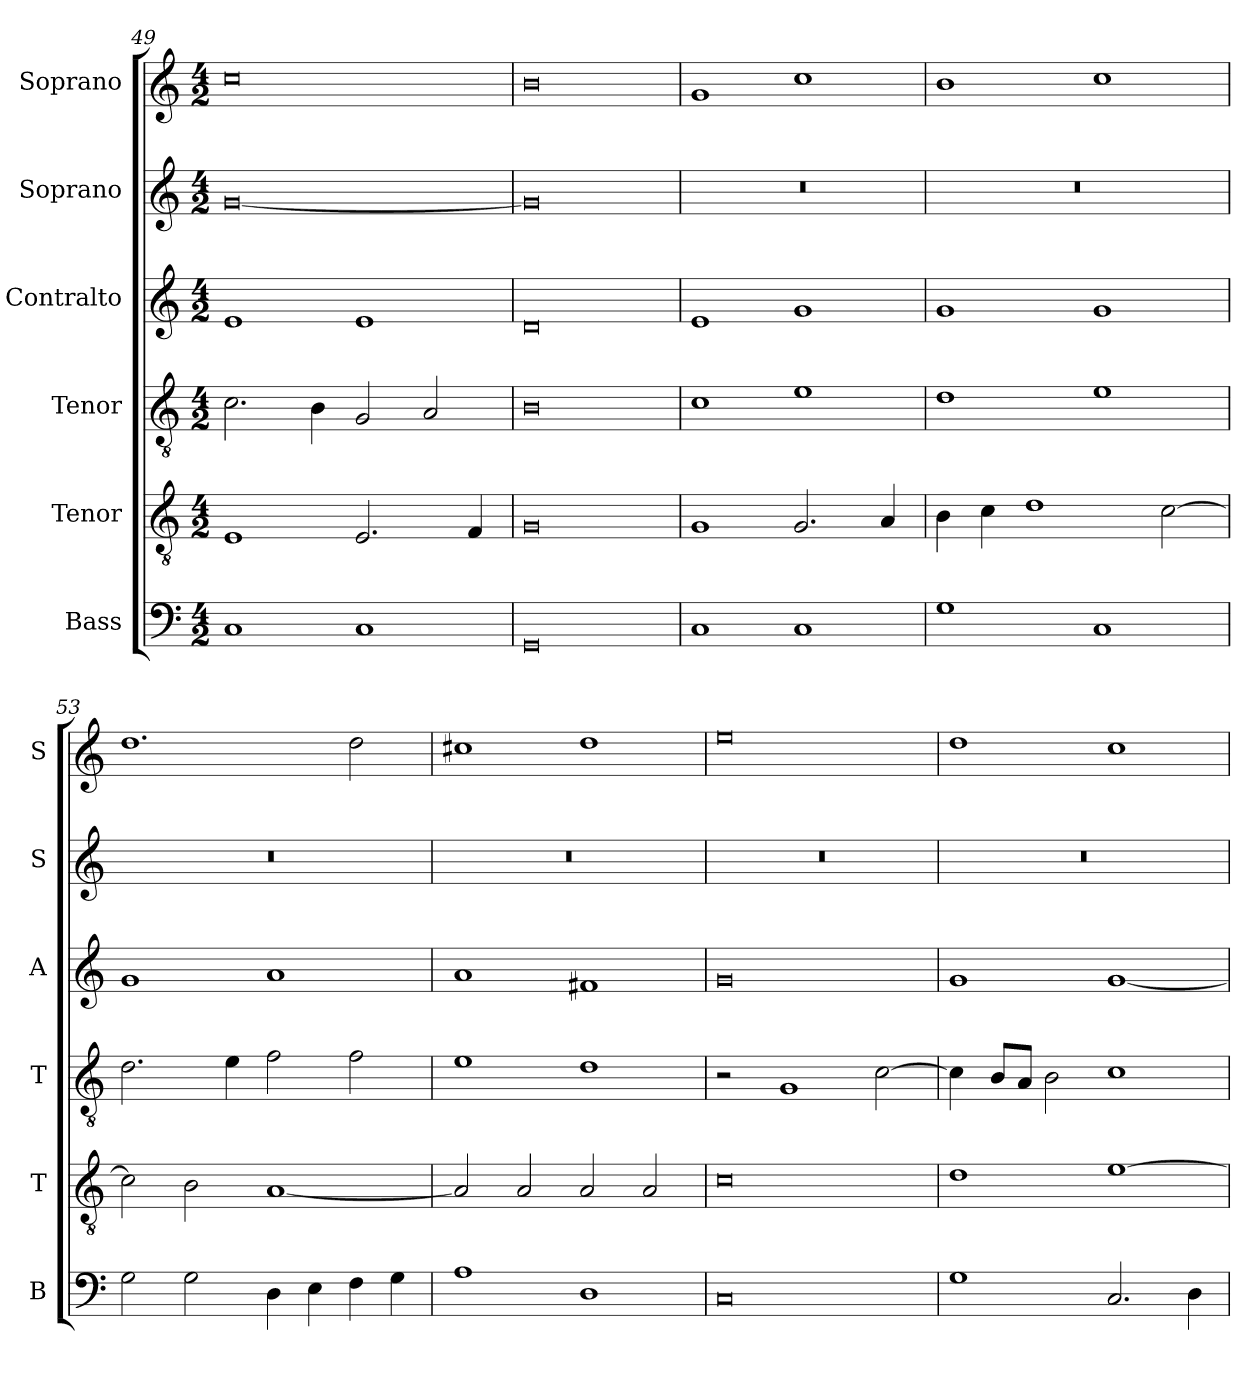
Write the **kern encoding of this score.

**kern	**kern	**kern	**kern	**kern	**kern
*part6	*part5	*part4	*part3	*part2	*part1
*staff6	*staff5	*staff4	*staff3	*staff2	*staff1
*I"Bass	*I"Tenor	*I"Tenor	*I"Contralto	*I"Soprano	*I"Soprano
*I'B	*I'T	*I'T	*I'A	*I'S	*I'S
*clefF4	*clefGv2	*clefGv2	*clefG2	*clefG2	*clefG2
*k[]	*k[]	*k[]	*k[]	*k[]	*k[]
*G:mix	*G:mix	*G:mix	*G:mix	*G:mix	*G:mix
*M4/2	*M4/2	*M4/2	*M4/2	*M4/2	*M4/2
=49	=49	=49	=49	=49	=49
1C	1E	2.c	1e	[0g	0cc
.	.	4B	.	.	.
1C	2.E	2G	1e	.	.
.	.	2A	.	.	.
.	4F	.	.	.	.
=50	=50	=50	=50	=50	=50
0GG	0G	0B	0d	0g]	0b
=51	=51	=51	=51	=51	=51
1C	1G	1c	1e	0r	1g
1C	2.G	1e	1g	.	1cc
.	4A	.	.	.	.
=52	=52	=52	=52	=52	=52
1G	4B	1d	1g	0r	1b
.	4c	.	.	.	.
.	1d	.	.	.	.
1C	.	1e	1g	.	1cc
.	[2c	.	.	.	.
=53	=53	=53	=53	=53	=53
2G	2c]	2.d	1g	0r	1.dd
2G	2B	.	.	.	.
.	.	4e	.	.	.
4D	[1A	2f	1a	.	.
4E	.	.	.	.	.
4F	.	2f	.	.	2dd
4G	.	.	.	.	.
=54	=54	=54	=54	=54	=54
1A	2A]	1e	1a	0r	1cc#X
.	2A	.	.	.	.
1D	2A	1d	1f#X	.	1dd
.	2A	.	.	.	.
=55	=55	=55	=55	=55	=55
0C	0c	2r	0g	0r	0ee
.	.	1G	.	.	.
.	.	[2c	.	.	.
=56	=56	=56	=56	=56	=56
1G	1d	4c]	1g	0r	1dd
.	.	8B/L	.	.	.
.	.	8A/J	.	.	.
.	.	2B	.	.	.
2.C	[1e	1c	[1g	.	1cc
4D	.	.	.	.	.
=	=	=	=	=	=
*-	*-	*-	*-	*-	*-
